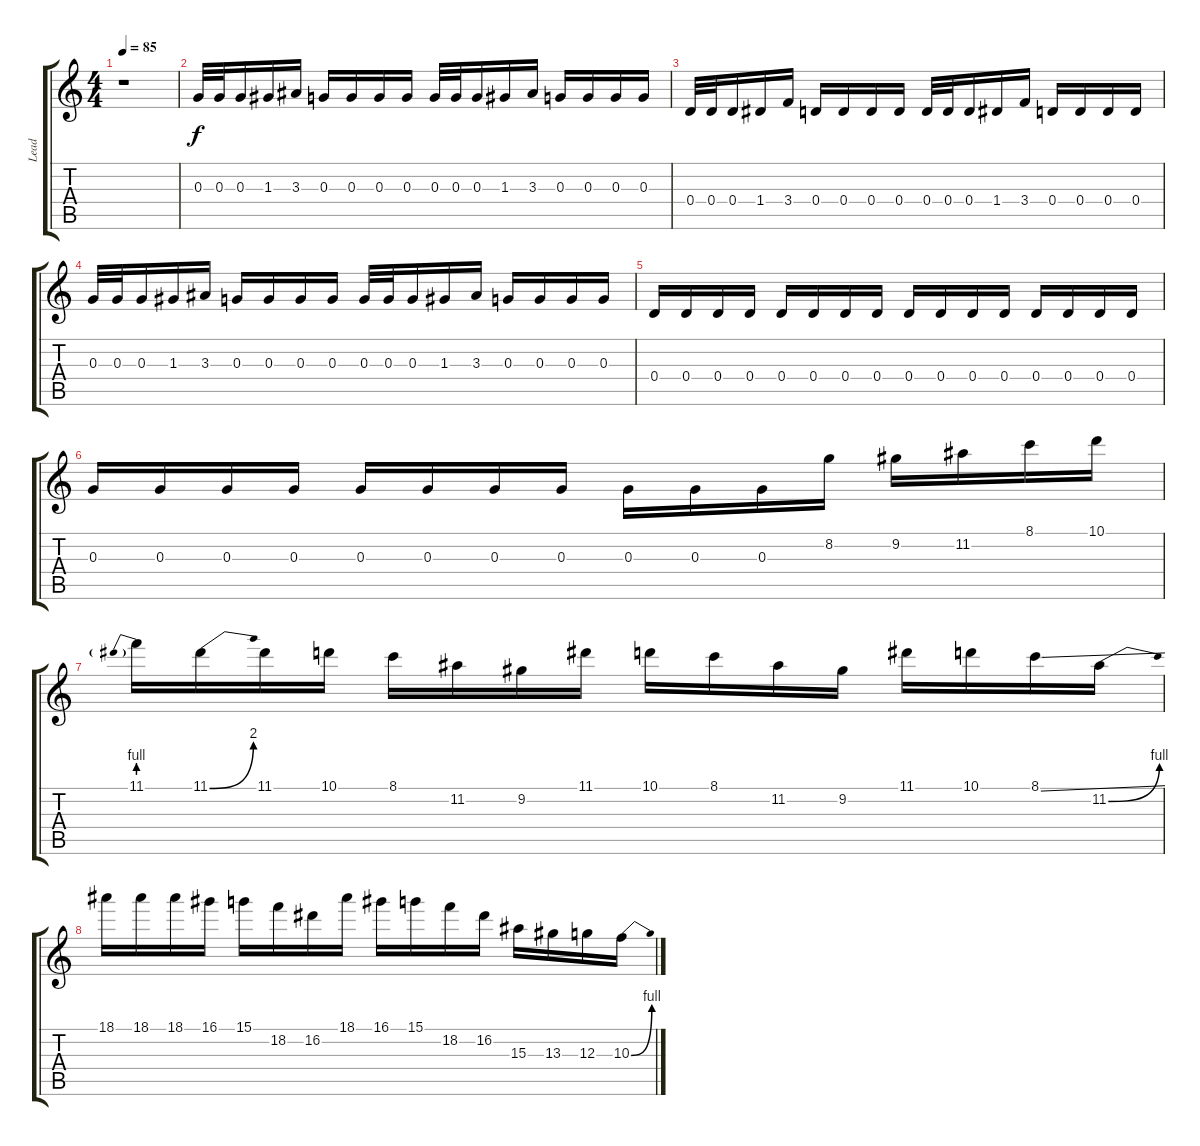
\track ("Lead" "Lead") {instrument overdrivenguitar}
\staff {score tabs}
\tuning (E4 B3 G3 D3 A2 E2) {hide}
\ts (4 4)
\tempo 85
\clef g2
\ks c
r.1{dy f} |
0.3.32 0.3.32 0.3.16 1.3.16 3.3.16 0.3.16 0.3.16 0.3.16 0.3.16 0.3.32 0.3.32 0.3.16 1.3.16 3.3.16 0.3.16 0.3.16 0.3.16 0.3.16 |
0.4.32 0.4.32 0.4.16 1.4.16 3.4.16 0.4.16 0.4.16 0.4.16 0.4.16 0.4.32 0.4.32 0.4.16 1.4.16 3.4.16 0.4.16 0.4.16 0.4.16 0.4.16 |
0.3.32 0.3.32 0.3.16 1.3.16 3.3.16 0.3.16 0.3.16 0.3.16 0.3.16 0.3.32 0.3.32 0.3.16 1.3.16 3.3.16 0.3.16 0.3.16 0.3.16 0.3.16 |
0.4.16 0.4.16 0.4.16 0.4.16 0.4.16 0.4.16 0.4.16 0.4.16 0.4.16 0.4.16 0.4.16 0.4.16 0.4.16 0.4.16 0.4.16 0.4.16 |
0.3.16 0.3.16 0.3.16 0.3.16 0.3.16 0.3.16 0.3.16 0.3.16 0.3.16 0.3.16 0.3.16 8.2.16 9.2.16 11.2.16 8.1.16 10.1.16 |
11.1{be (prebend 0 4 60 4)}.16 11.1{be (bend 0 0 60 8)}.16 11.1.16 10.1.16 8.1.16 11.2.16 9.2.16 11.1.16 10.1.16 8.1.16 11.2.16 9.2.16 11.1.16 10.1.16 8.1{ss}.16 11.2{be (bend 0 0 60 4)}.16 |
18.1.16 18.1.16 18.1.16 16.1.16 15.1.16 18.2.16 16.2.16 18.1.16 16.1.16 15.1.16 18.2.16 16.2.16 15.3.16 13.3.16 12.3.16 10.3{be (bend 0 0 60 4)}.16
